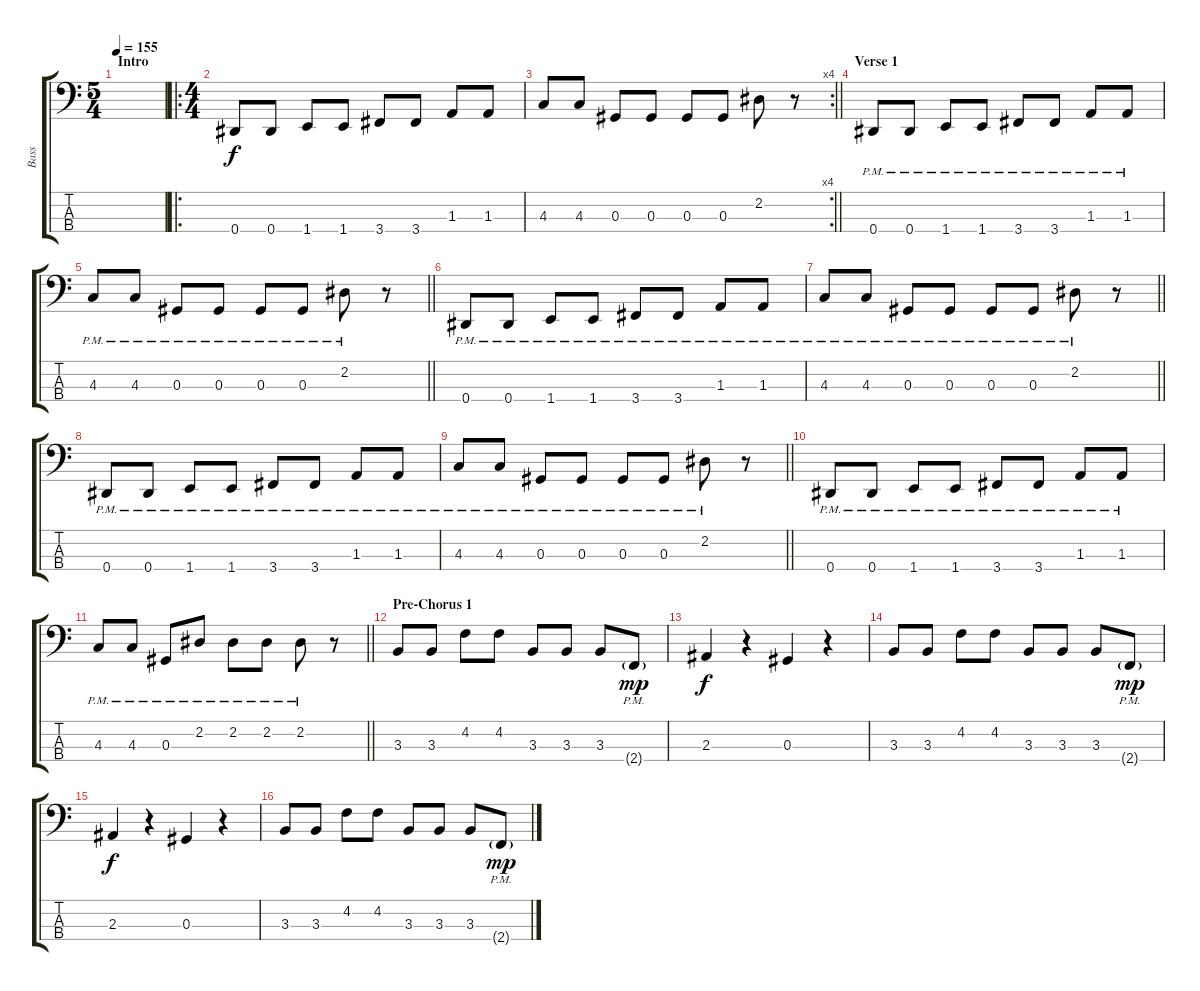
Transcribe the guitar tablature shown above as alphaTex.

\track ("Bass" "Bass") {instrument electricbassfinger}
\staff {score tabs}
\tuning (Gb2 Db2 Ab1 Eb1) {hide}
\ts (5 4)
\section ("" "Intro")
\tempo 155
\clef f4
\ks c
|
\ro
\ts (4 4)
0.4.8 0.4.8 1.4.8 1.4.8 3.4.8 3.4.8 1.3.8 1.3.8 |
\rc 4
\barLineRight lightlight
4.3.8 4.3.8 0.3.8 0.3.8 0.3.8 0.3.8 2.2.8 r.8 |
\section ("" "Verse 1")
0.4{pm}.8 0.4{pm}.8 1.4{pm}.8 1.4{pm}.8 3.4{pm}.8 3.4{pm}.8 1.3{pm}.8 1.3{pm}.8 |
\barLineRight lightlight
4.3{pm}.8 4.3{pm}.8 0.3{pm}.8 0.3{pm}.8 0.3{pm}.8 0.3{pm}.8 2.2{pm}.8 r.8 |
0.4{pm}.8 0.4{pm}.8 1.4{pm}.8 1.4{pm}.8 3.4{pm}.8 3.4{pm}.8 1.3{pm}.8 1.3{pm}.8 |
\barLineRight lightlight
4.3{pm}.8 4.3{pm}.8 0.3{pm}.8 0.3{pm}.8 0.3{pm}.8 0.3{pm}.8 2.2{pm}.8 r.8 |
0.4{pm}.8 0.4{pm}.8 1.4{pm}.8 1.4{pm}.8 3.4{pm}.8 3.4{pm}.8 1.3{pm}.8 1.3{pm}.8 |
\barLineRight lightlight
4.3{pm}.8 4.3{pm}.8 0.3{pm}.8 0.3{pm}.8 0.3{pm}.8 0.3{pm}.8 2.2{pm}.8 r.8 |
0.4{pm}.8 0.4{pm}.8 1.4{pm}.8 1.4{pm}.8 3.4{pm}.8 3.4{pm}.8 1.3{pm}.8 1.3{pm}.8 |
\barLineRight lightlight
4.3{pm}.8 4.3{pm}.8 0.3{pm}.8 2.2{pm}.8 2.2{pm}.8 2.2{pm}.8 2.2{pm}.8 r.8 |
\section ("" "Pre-Chorus 1")
3.3.8 3.3.8 4.2.8 4.2.8 3.3.8 3.3.8 3.3.8 2.4{g pm}.8{dy mp} |
2.3.4{dy f} r.4 0.3.4 r.4 |
3.3.8 3.3.8 4.2.8 4.2.8 3.3.8 3.3.8 3.3.8 2.4{g pm}.8{dy mp} |
2.3.4{dy f} r.4 0.3.4 r.4 |
3.3.8 3.3.8 4.2.8 4.2.8 3.3.8 3.3.8 3.3.8 2.4{g pm}.8{dy mp}
